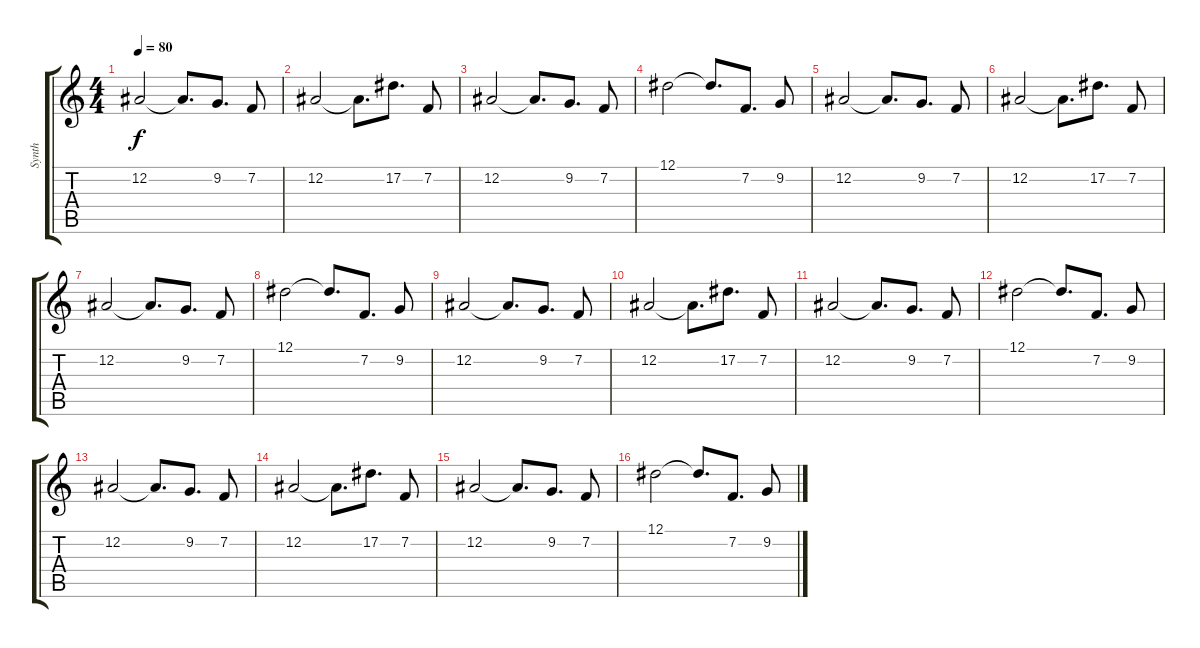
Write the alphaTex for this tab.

\track ("Synth" "Synth") {instrument drawbarorgan}
\staff {score tabs}
\tuning (Eb4 Bb3 Gb3 Db3 Ab2 Eb2) {hide}
\ts (4 4)
\tempo 80
\clef g2
\ks c
12.2.2{dy f instrument flute} 12.2{t}.8{d} 9.2.8{d} 7.2.8 |
12.2.2 12.2{t}.8{d} 17.2.8{d} 7.2.8 |
12.2.2 12.2{t}.8{d} 9.2.8{d} 7.2.8 |
12.1.2 12.1{t}.8{d} 7.2.8{d} 9.2.8 |
12.2.2 12.2{t}.8{d} 9.2.8{d} 7.2.8 |
12.2.2 12.2{t}.8{d} 17.2.8{d} 7.2.8 |
12.2.2 12.2{t}.8{d} 9.2.8{d} 7.2.8 |
12.1.2 12.1{t}.8{d} 7.2.8{d} 9.2.8 |
12.2.2 12.2{t}.8{d} 9.2.8{d} 7.2.8 |
12.2.2 12.2{t}.8{d} 17.2.8{d} 7.2.8 |
12.2.2 12.2{t}.8{d} 9.2.8{d} 7.2.8 |
12.1.2 12.1{t}.8{d} 7.2.8{d} 9.2.8 |
12.2.2 12.2{t}.8{d} 9.2.8{d} 7.2.8 |
12.2.2 12.2{t}.8{d} 17.2.8{d} 7.2.8 |
12.2.2 12.2{t}.8{d} 9.2.8{d} 7.2.8 |
12.1.2 12.1{t}.8{d} 7.2.8{d} 9.2.8
